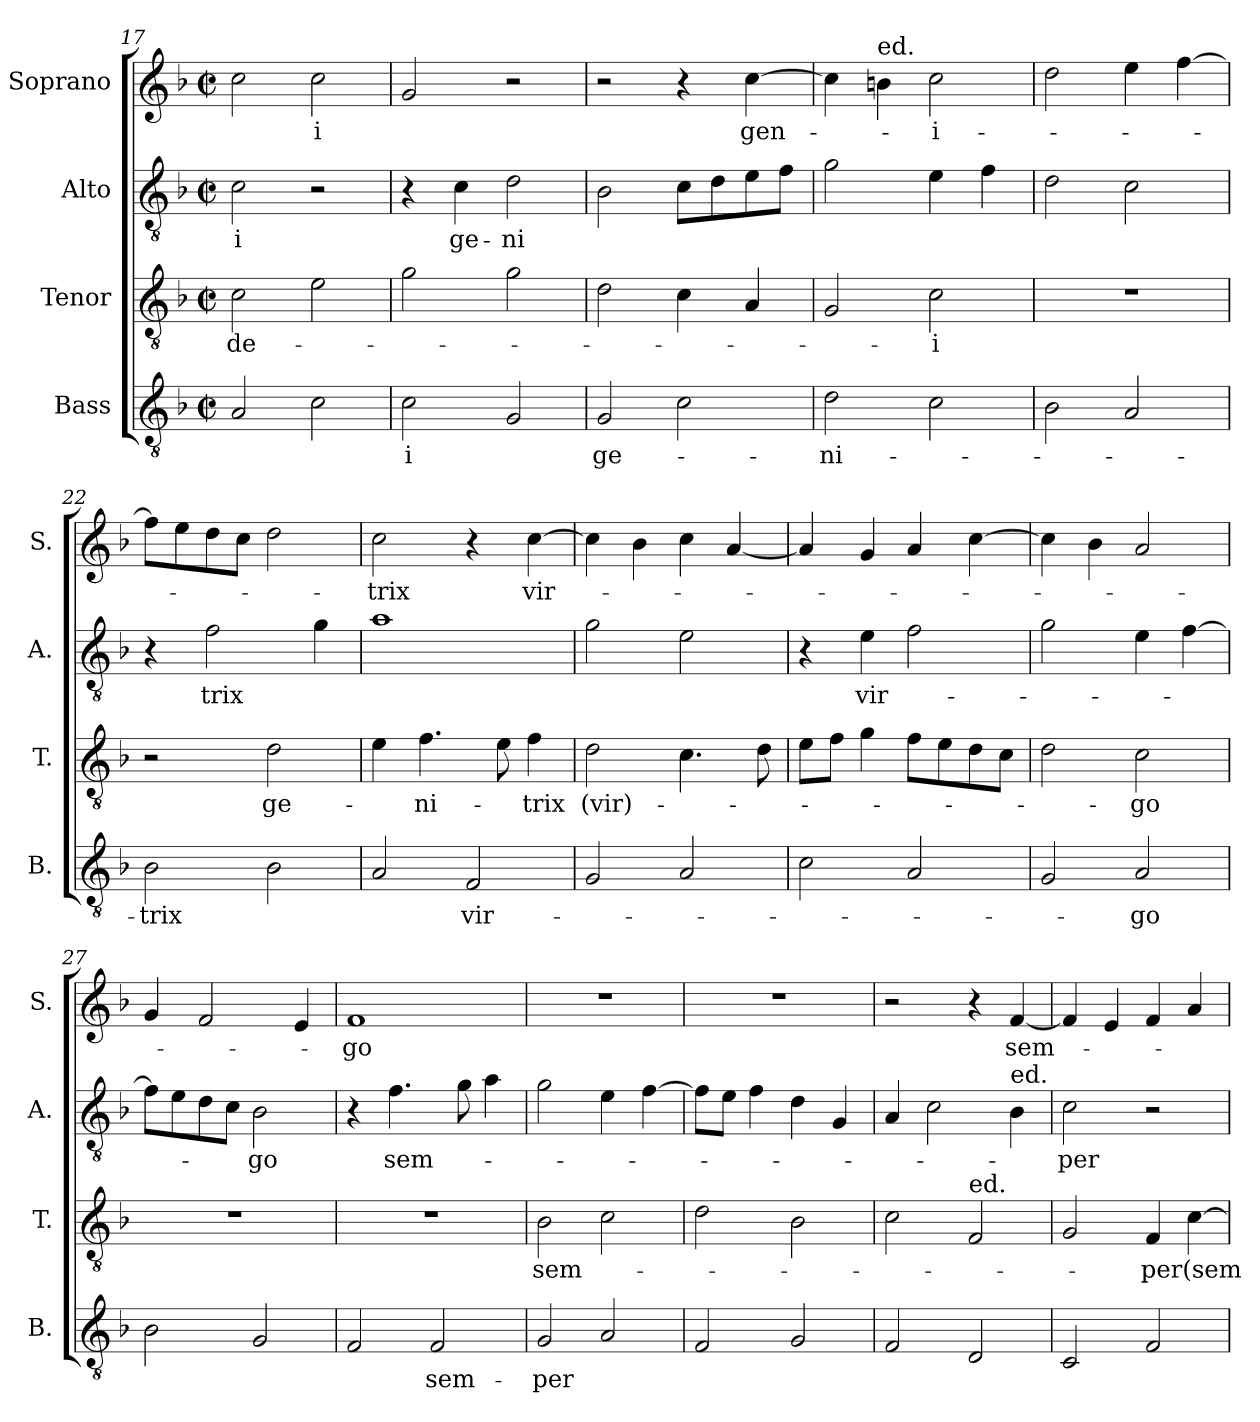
**kern	**text	**kern	**text	**kern	**text	**kern	**text
*part4	*part4	*part3	*part3	*part2	*part2	*part1	*part1
*staff4	*staff4	*staff3	*staff3	*staff2	*staff2	*staff1	*staff1
*I"Bass	*	*I"Tenor	*	*I"Alto	*	*I"Soprano	*
*I'B.	*	*I'T.	*	*I'A.	*	*I'S.	*
*clefGv2	*	*clefGv2	*	*clefGv2	*	*clefG2	*
*k[b-]	*	*k[b-]	*	*k[b-]	*	*k[b-]	*
*M2/2	*	*M2/2	*	*M2/2	*	*M2/2	*
*met(c|)	*	*met(c|)	*	*met(c|)	*	*met(c|)	*
=17	=17	=17	=17	=17	=17	=17	=17
!	!	!	!LO:LY:b	!	!LO:LY:b	!	!
2A/	.	2c\	de-	2c\	-i	2cc\	.
!	!	!	!	!	!	!	!LO:LY:b
2c\	.	2e\	.	2r	.	2cc\	-i
=18	=18	=18	=18	=18	=18	=18	=18
!	!LO:LY:b	!	!	!	!	!	!
2c\	-i	2g\	.	4r	.	2g/	.
!	!	!	!	!	!LO:LY:b	!	!
.	.	.	.	4c\	ge-	.	.
!	!	!	!	!	!LO:LY:b	!	!
2G/	.	2g\	.	2d\	-ni	2r	.
=19	=19	=19	=19	=19	=19	=19	=19
!	!LO:LY:b	!	!	!	!	!	!
2G/	ge-	2d\	.	2B-\	.	2r	.
2c\	.	4c\	.	8c\L	.	4r	.
.	.	.	.	8d\	.	.	.
!	!	!	!	!	!	!	!LO:LY:b
.	.	4A/	.	8e\	.	[4cc\	gen-
.	.	.	.	8f\J	.	.	.
=20	=20	=20	=20	=20	=20	=20	=20
!	!LO:LY:b	!	!	!	!	!	!
2d\	-ni-	2G/	.	2g\	.	4cc\]	.
!	!	!	!	!	!	!LO:TX:a:t=ed.	!
.	.	.	.	.	.	4bn\	.
!	!	!	!LO:LY:b	!	!	!	!LO:LY:b
2c\	.	2c\	-i	4e\	.	2cc\	-i-
.	.	.	.	4f\	.	.	.
=21	=21	=21	=21	=21	=21	=21	=21
2B-\	.	1r	.	2d\	.	2dd\	.
2A/	.	.	.	2c\	.	4ee\	.
.	.	.	.	.	.	[4ff\	.
=22	=22	=22	=22	=22	=22	=22	=22
!	!LO:LY:b	!	!	!	!	!	!
2B-\	-trix	2r	.	4r	.	8ff\L]	.
.	.	.	.	.	.	8ee\	.
!	!	!	!	!	!LO:LY:b	!	!
.	.	.	.	2f\	trix	8dd\	.
.	.	.	.	.	.	8cc\J	.
!	!	!	!LO:LY:b	!	!	!	!
2B-\	.	2d\	ge-	.	.	2dd\	.
.	.	.	.	4g\	.	.	.
=23	=23	=23	=23	=23	=23	=23	=23
!	!	!	!	!	!	!	!LO:LY:b
2A/	.	4e\	.	1a	.	2cc\	-trix
!	!	!	!LO:LY:b	!	!	!	!
.	.	4.f\	-ni-	.	.	.	.
!	!LO:LY:b	!	!	!	!	!	!
2F/	vir-	.	.	.	.	4r	.
.	.	8e\	.	.	.	.	.
!	!	!	!LO:LY:b	!	!	!	!LO:LY:b
.	.	4f\	-trix	.	.	[4cc\	vir-
=24	=24	=24	=24	=24	=24	=24	=24
!	!	!	!LO:LY:b	!	!	!	!
2G/	.	2d\	(vir)-	2g\	.	4cc\]	.
.	.	.	.	.	.	4b-\	.
2A/	.	4.c\	.	2e\	.	4cc\	.
.	.	.	.	.	.	[4a/	.
.	.	8d\	.	.	.	.	.
=25	=25	=25	=25	=25	=25	=25	=25
2c\	.	8e\L	.	4r	.	4a/]	.
.	.	8f\J	.	.	.	.	.
!	!	!	!	!	!LO:LY:b	!	!
.	.	4g\	.	4e\	vir-	4g/	.
2A/	.	8f\L	.	2f\	.	4a/	.
.	.	8e\	.	.	.	.	.
.	.	8d\	.	.	.	[4cc\	.
.	.	8c\J	.	.	.	.	.
=26	=26	=26	=26	=26	=26	=26	=26
2G/	.	2d\	.	2g\	.	4cc\]	.
.	.	.	.	.	.	4b-\	.
!	!LO:LY:b	!	!LO:LY:b	!	!	!	!
2A/	-go	2c\	go	4e\	.	2a/	.
.	.	.	.	[4f\	.	.	.
=27	=27	=27	=27	=27	=27	=27	=27
2B-\	.	1r	.	8f\L]	.	4g/	.
.	.	.	.	8e\	.	.	.
.	.	.	.	8d\	.	2f/	.
.	.	.	.	8c\J	.	.	.
!	!	!	!	!	!LO:LY:b	!	!
2G/	.	.	.	2B-\	-go	.	.
.	.	.	.	.	.	4e/	.
=28	=28	=28	=28	=28	=28	=28	=28
!	!	!	!	!	!	!	!LO:LY:b
2F/	.	1r	.	4r	.	1f	-go
!	!	!	!	!	!LO:LY:b	!	!
.	.	.	.	4.f\	sem-	.	.
!	!LO:LY:b	!	!	!	!	!	!
2F/	sem-	.	.	.	.	.	.
.	.	.	.	8g\	.	.	.
.	.	.	.	4a\	.	.	.
=29	=29	=29	=29	=29	=29	=29	=29
!	!LO:LY:b	!	!LO:LY:b	!	!	!	!
2G/	-per	2B-\	sem-	2g\	.	1r	.
2A/	.	2c\	.	4e\	.	.	.
.	.	.	.	[4f\	.	.	.
=30	=30	=30	=30	=30	=30	=30	=30
2F/	.	2d\	.	8f\L]	.	1r	.
.	.	.	.	8e\J	.	.	.
.	.	.	.	4f\	.	.	.
2G/	.	2B-\	.	4d\	.	.	.
.	.	.	.	4G/	.	.	.
=31	=31	=31	=31	=31	=31	=31	=31
2F/	.	2c\	.	4A/	.	2r	.
.	.	.	.	2c\	.	.	.
!	!	!LO:TX:a:t=ed.	!	!	!	!	!
2D/	.	2F/	.	.	.	4r	.
!	!	!	!	!LO:TX:a:t=ed.	!	!	!
!	!	!	!	!	!	!	!LO:LY:b
.	.	.	.	4B-\	.	[4f/	sem-
=32	=32	=32	=32	=32	=32	=32	=32
!	!	!	!	!	!LO:LY:b	!	!
2C/	.	2G/	.	2c\	-per	4f/]	.
.	.	.	.	.	.	4e/	.
!	!	!	!LO:LY:b	!	!	!	!
2F/	.	4F/	-per	2r	.	4f/	.
!	!	!	!LO:LY:b	!	!	!	!
.	.	[4c\	(sem-	.	.	4a/	.
=	=	=	=	=	=	=	=
*-	*-	*-	*-	*-	*-	*-	*-
